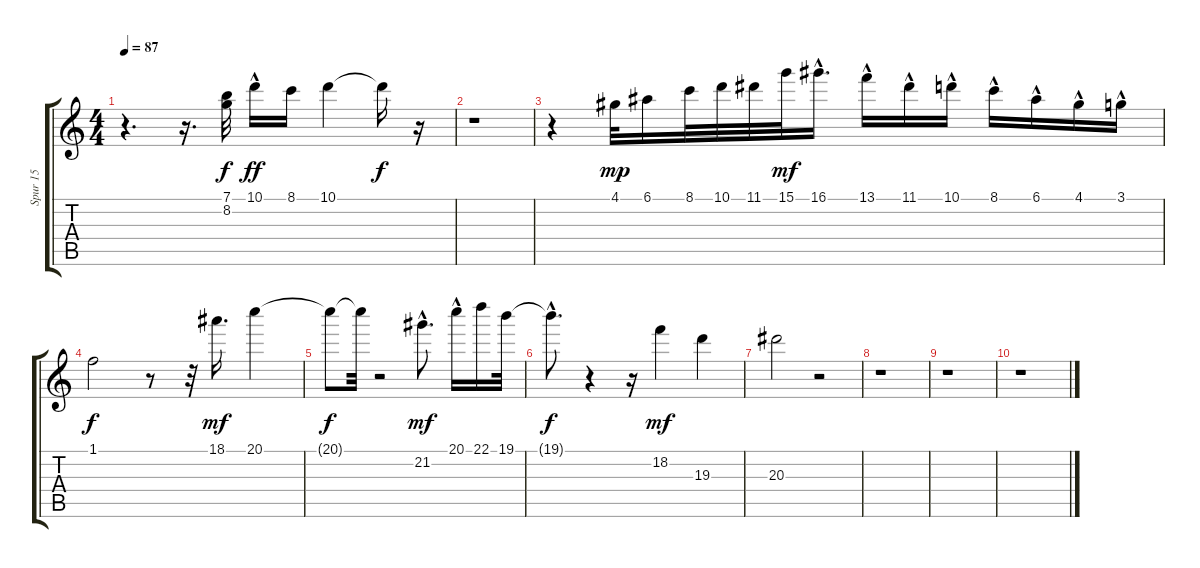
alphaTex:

\track ("Spur 15" "Spur 15") {instrument acousticguitarnylon}
\staff {score tabs}
\tuning (E4 B3 G3 D3 A2 E2) {hide}
\ts (4 4)
\tempo 87
\clef g2
\ks c
r.4{d dy mf} r.16{d} (7.1 8.2).32{dy f} 10.1{hac}.16{dy ff} 8.1.16 10.1.4 10.1{t}.16{dy f} r.16 |
r.1 |
r.4 4.1.32{dy mp} 6.1.16 8.1.32 10.1.32 11.1.32 15.1.32{dy mf} 16.1{hac}.16{d} 13.1{hac}.16 11.1{hac}.16 10.1{hac}.16 8.1{hac}.16 6.1{hac}.16 4.1{hac}.16 3.1{hac}.16 |
1.1.2{dy f} r.8 r.32 18.1.16{d dy mf} 20.1.4 |
20.1{t}.8{dy f} 20.1{t}.32 r.2 21.2{hac}.8{d dy mf} 20.1{hac}.16 22.1.16 19.1.32 |
19.1{hac t}.8{d dy f} r.4 r.16 18.2.4{dy mf} 19.3.4 |
20.3.2 r.2 |
r.1 |
r.1 |
r.1
